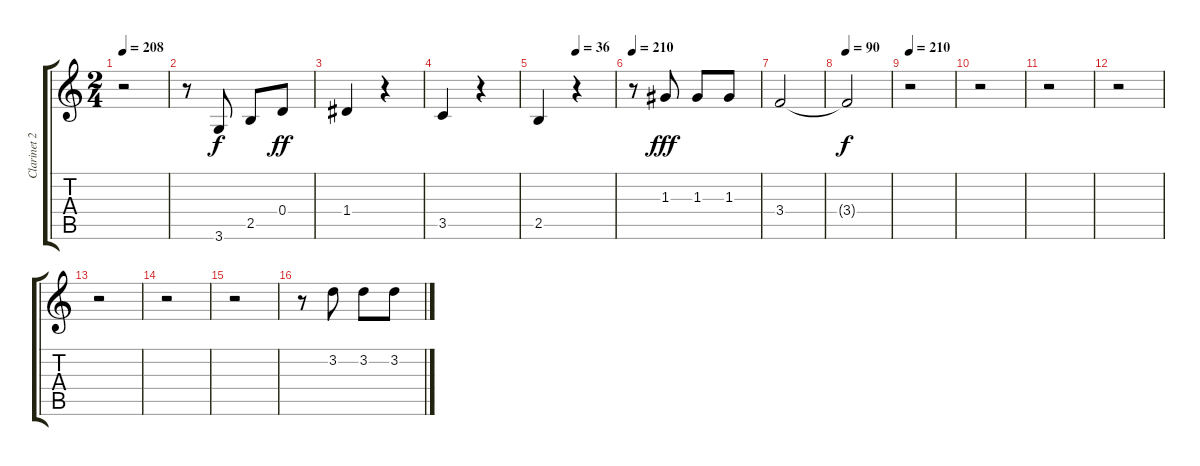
\track ("Clarinet 2" "Clarinet 2") {instrument acousticguitarnylon}
\staff {score tabs}
\tuning (E4 B3 G3 D3 A2 E2) {hide}
\ts (2 4)
\tempo 208
\clef g2
\ks c
r.2{dy f} |
r.8 3.6.8 2.5.8 0.4.8{dy ff} |
1.4.4 r.4 |
3.5.4 r.4 |
\tempo (36 0.5)
2.5.4 r.4 |
\tempo 210
r.8 1.3.8{dy fff} 1.3.8 1.3.8 |
3.4.2 |
\tempo 90
3.4{t}.2{dy f} |
\tempo 210
r.2 |
r.2 |
r.2 |
r.2 |
r.2 |
r.2 |
r.2 |
r.8 3.2.8 3.2.8 3.2.8
